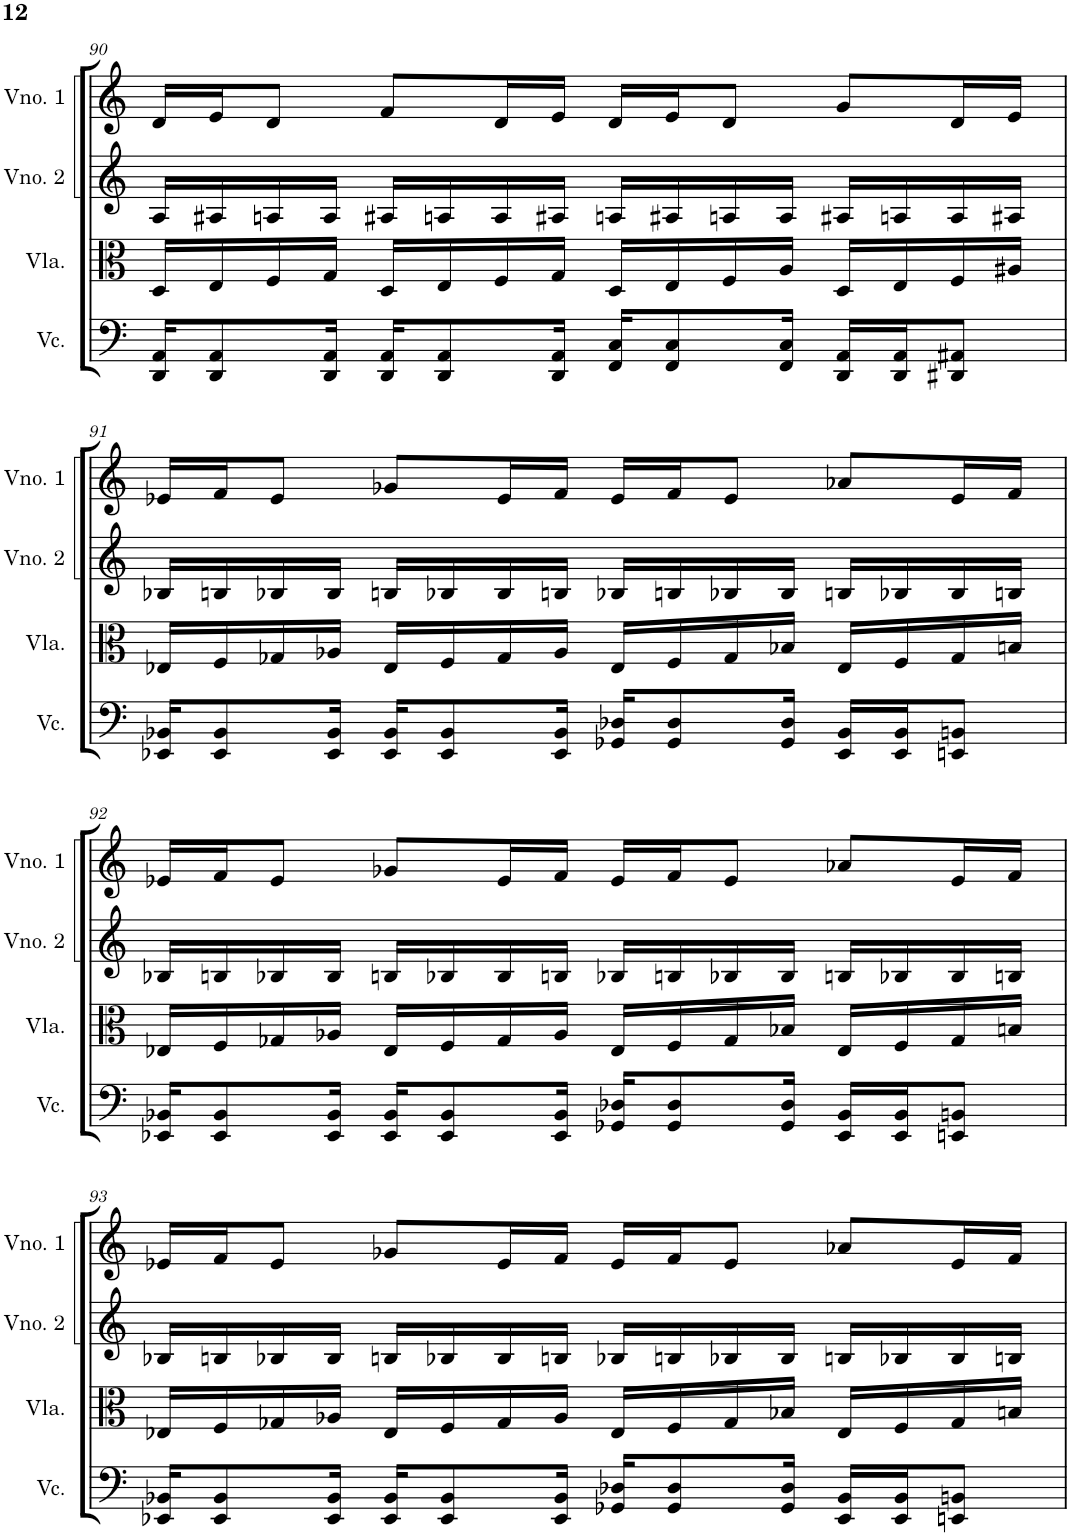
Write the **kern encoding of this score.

**kern	**kern	**kern	**kern
*part4	*part3	*part2	*part1
*staff4	*staff3	*staff2	*staff1
*I"Violoncelo	*I"Viola	*I"Violino 2	*I"Violino 1
*I'Vc.	*I'Vla.	*I'Vno. 2	*I'Vno. 1
!!LO:PB:g=z
*clefF4	*clefC3	*clefG2	*clefG2
*k[]	*k[]	*k[]	*k[]
*M4/4	*M4/4	*M4/4	*M4/4
=90	=90	=90	=90
16DD/ 16AA/KL	16D/LL	16A/LL	16d/LL
8DD/ 8AA/	16E/	16A#X/	16e/J
.	16F/	16An/	8d/J
16DD/ 16AA/Jk	16G/JJ	16A/JJ	.
16DD/ 16AA/KL	16D/LL	16A#X/LL	8f/L
8DD/ 8AA/	16E/	16An/	.
.	16F/	16A/	16d/L
16DD/ 16AA/Jk	16G/JJ	16A#X/JJ	16e/JJ
16FF/ 16C/KL	16D/LL	16An/LL	16d/LL
8FF/ 8C/	16E/	16A#X/	16e/J
.	16F/	16An/	8d/J
16FF/ 16C/Jk	16A/JJ	16A/JJ	.
16DD/ 16AA/LL	16D/LL	16A#X/LL	8g/L
16DD/ 16AA/J	16E/	16An/	.
8DD#X/ 8AA#X/J	16F/	16A/	16d/L
.	16A#X/JJ	16A#X/JJ	16e/JJ
!!LO:LB:g=z
=91	=91	=91	=91
16EE-X/ 16BB-X/KL	16E-X/LL	16B-X/LL	16e-X/LL
8EE-/ 8BB-/	16F/	16Bn/	16f/J
.	16G-X/	16B-X/	8e-/J
16EE-/ 16BB-/Jk	16A-X/JJ	16B-/JJ	.
16EE-/ 16BB-/KL	16E-/LL	16Bn/LL	8g-X/L
8EE-/ 8BB-/	16F/	16B-X/	.
.	16G-/	16B-/	16e-/L
16EE-/ 16BB-/Jk	16A-/JJ	16Bn/JJ	16f/JJ
16GG-X/ 16D-X/KL	16E-/LL	16B-X/LL	16e-/LL
8GG-/ 8D-/	16F/	16Bn/	16f/J
.	16G-/	16B-X/	8e-/J
16GG-/ 16D-/Jk	16B-X/JJ	16B-/JJ	.
16EE-/ 16BB-/LL	16E-/LL	16Bn/LL	8a-X/L
16EE-/ 16BB-/J	16F/	16B-X/	.
8EEn/ 8BBn/J	16G-/	16B-/	16e-/L
.	16Bn/JJ	16Bn/JJ	16f/JJ
!!LO:LB:g=z
=92	=92	=92	=92
16EE-X/ 16BB-X/KL	16E-X/LL	16B-X/LL	16e-X/LL
8EE-/ 8BB-/	16F/	16Bn/	16f/J
.	16G-X/	16B-X/	8e-/J
16EE-/ 16BB-/Jk	16A-X/JJ	16B-/JJ	.
16EE-/ 16BB-/KL	16E-/LL	16Bn/LL	8g-X/L
8EE-/ 8BB-/	16F/	16B-X/	.
.	16G-/	16B-/	16e-/L
16EE-/ 16BB-/Jk	16A-/JJ	16Bn/JJ	16f/JJ
16GG-X/ 16D-X/KL	16E-/LL	16B-X/LL	16e-/LL
8GG-/ 8D-/	16F/	16Bn/	16f/J
.	16G-/	16B-X/	8e-/J
16GG-/ 16D-/Jk	16B-X/JJ	16B-/JJ	.
16EE-/ 16BB-/LL	16E-/LL	16Bn/LL	8a-X/L
16EE-/ 16BB-/J	16F/	16B-X/	.
8EEn/ 8BBn/J	16G-/	16B-/	16e-/L
.	16Bn/JJ	16Bn/JJ	16f/JJ
!!LO:LB:g=z
=93	=93	=93	=93
16EE-X/ 16BB-X/KL	16E-X/LL	16B-X/LL	16e-X/LL
8EE-/ 8BB-/	16F/	16Bn/	16f/J
.	16G-X/	16B-X/	8e-/J
16EE-/ 16BB-/Jk	16A-X/JJ	16B-/JJ	.
16EE-/ 16BB-/KL	16E-/LL	16Bn/LL	8g-X/L
8EE-/ 8BB-/	16F/	16B-X/	.
.	16G-/	16B-/	16e-/L
16EE-/ 16BB-/Jk	16A-/JJ	16Bn/JJ	16f/JJ
16GG-X/ 16D-X/KL	16E-/LL	16B-X/LL	16e-/LL
8GG-/ 8D-/	16F/	16Bn/	16f/J
.	16G-/	16B-X/	8e-/J
16GG-/ 16D-/Jk	16B-X/JJ	16B-/JJ	.
16EE-/ 16BB-/LL	16E-/LL	16Bn/LL	8a-X/L
16EE-/ 16BB-/J	16F/	16B-X/	.
8EEn/ 8BBn/J	16G-/	16B-/	16e-/L
.	16Bn/JJ	16Bn/JJ	16f/JJ
=	=	=	=
*-	*-	*-	*-
